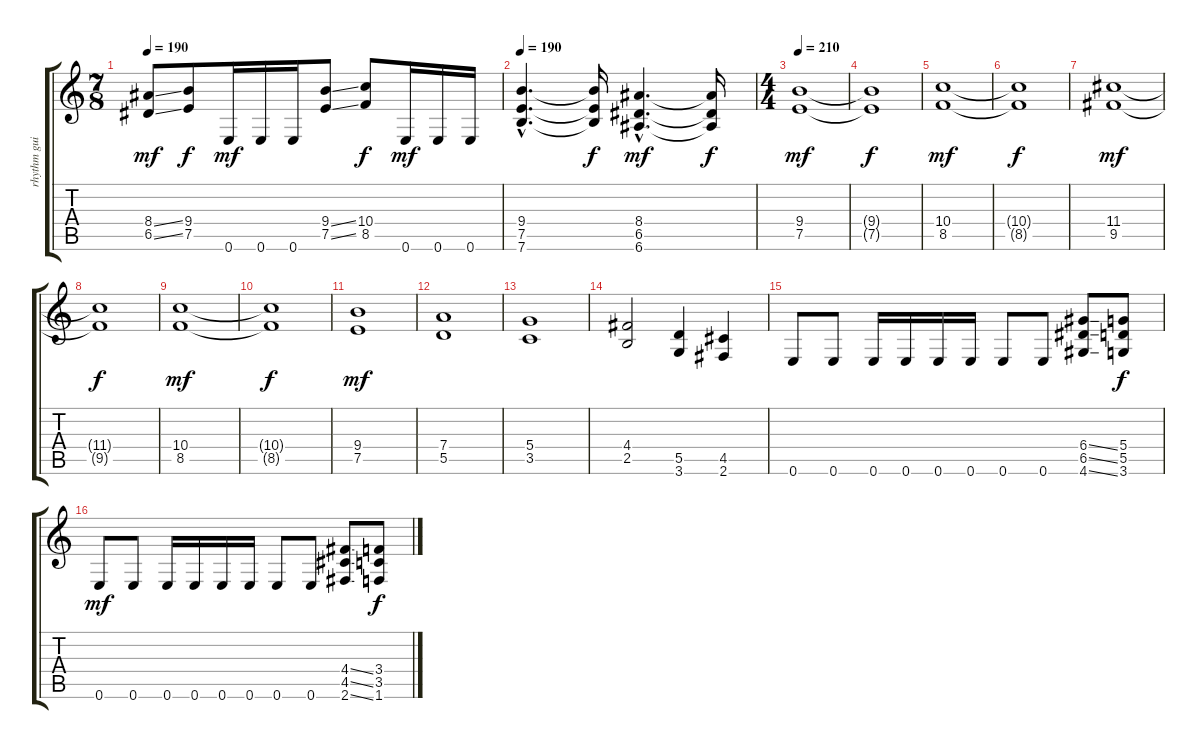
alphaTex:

\track ("rhythm guitar II" "rhythm gui") {instrument distortionguitar}
\staff {score tabs}
\tuning (E4 B3 G3 D3 A2 E2) {hide}
\ts (7 8)
\tempo 190
\clef g2
\ks c
(8.4{ss} 6.5{ss}).8{dy mf} (9.4 7.5).8{dy f} 0.6.16{dy mf} 0.6.16 0.6.16 (9.4{ss} 7.5{ss}).8 (10.4 8.5).8{dy f} 0.6.16{dy mf} 0.6.16 0.6.16 |
\tempo 190
(9.4{hac} 7.5{hac} 7.6{hac}).4{d} (9.4{t} 7.5{t} 7.6{t}).16{dy f} (8.4{hac} 6.5{hac} 6.6{hac}).4{d dy mf} (8.4{t} 6.5{t} 6.6{t}).16{dy f} |
\ts (4 4)
\tempo 210
(9.4 7.5).1{dy mf} |
(9.4{t} 7.5{t}).1{dy f} |
(10.4 8.5).1{dy mf} |
(10.4{t} 8.5{t}).1{dy f} |
(11.4 9.5).1{dy mf} |
(11.4{t} 9.5{t}).1{dy f} |
(10.4 8.5).1{dy mf} |
(10.4{t} 8.5{t}).1{dy f} |
(9.4 7.5).1{dy mf} |
(7.4 5.5).1 |
(5.4 3.5).1 |
(4.4 2.5).2 (5.5 3.6).4 (4.5 2.6).4 |
0.6.8 0.6.8 0.6.16 0.6.16 0.6.16 0.6.16 0.6.8 0.6.8 (6.4{ss} 6.5{ss} 4.6{ss}).8 (5.4 5.5 3.6).8{dy f} |
0.6.8{dy mf} 0.6.8 0.6.16 0.6.16 0.6.16 0.6.16 0.6.8 0.6.8 (4.4{ss} 4.5{ss} 2.6{ss}).8 (3.4 3.5 1.6).8{dy f}
